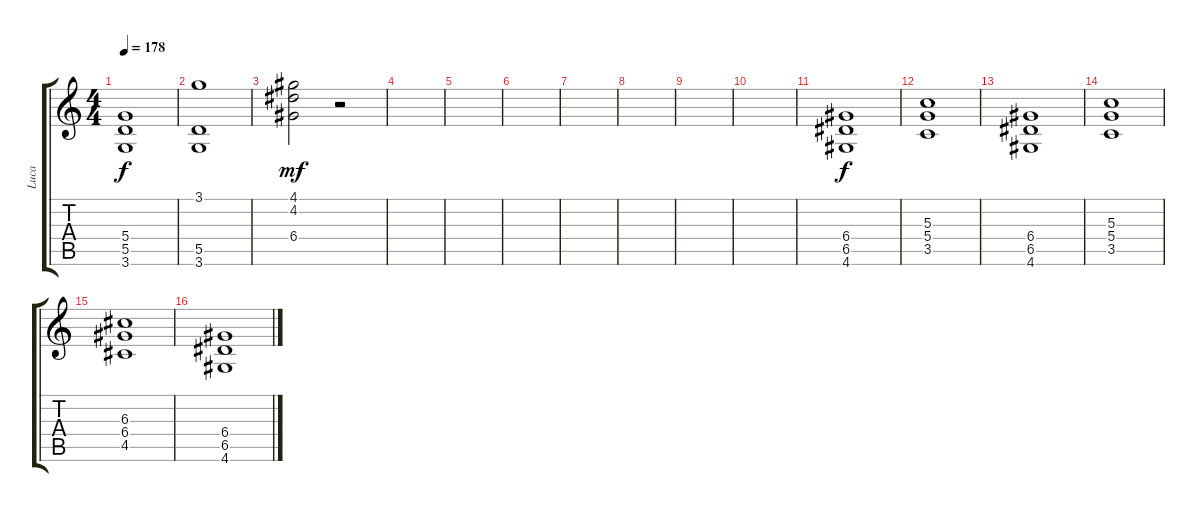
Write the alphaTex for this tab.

\track ("Luca" "Luca") {instrument distortionguitar}
\staff {score tabs}
\tuning (E4 B3 G3 D3 A2 E2) {hide}
\ts (4 4)
\tempo 178
\clef g2
\ks c
(5.4 5.5 3.6).1{dy f} |
(3.1 5.5 3.6).1 |
(4.1 4.2 6.4).2{dy mf} r.2 |
|
|
|
|
|
|
|
(6.4 6.5 4.6).1{dy f} |
(5.3 5.4 3.5).1 |
(6.4 6.5 4.6).1 |
(5.3 5.4 3.5).1 |
(6.3 6.4 4.5).1 |
(6.4 6.5 4.6).1
